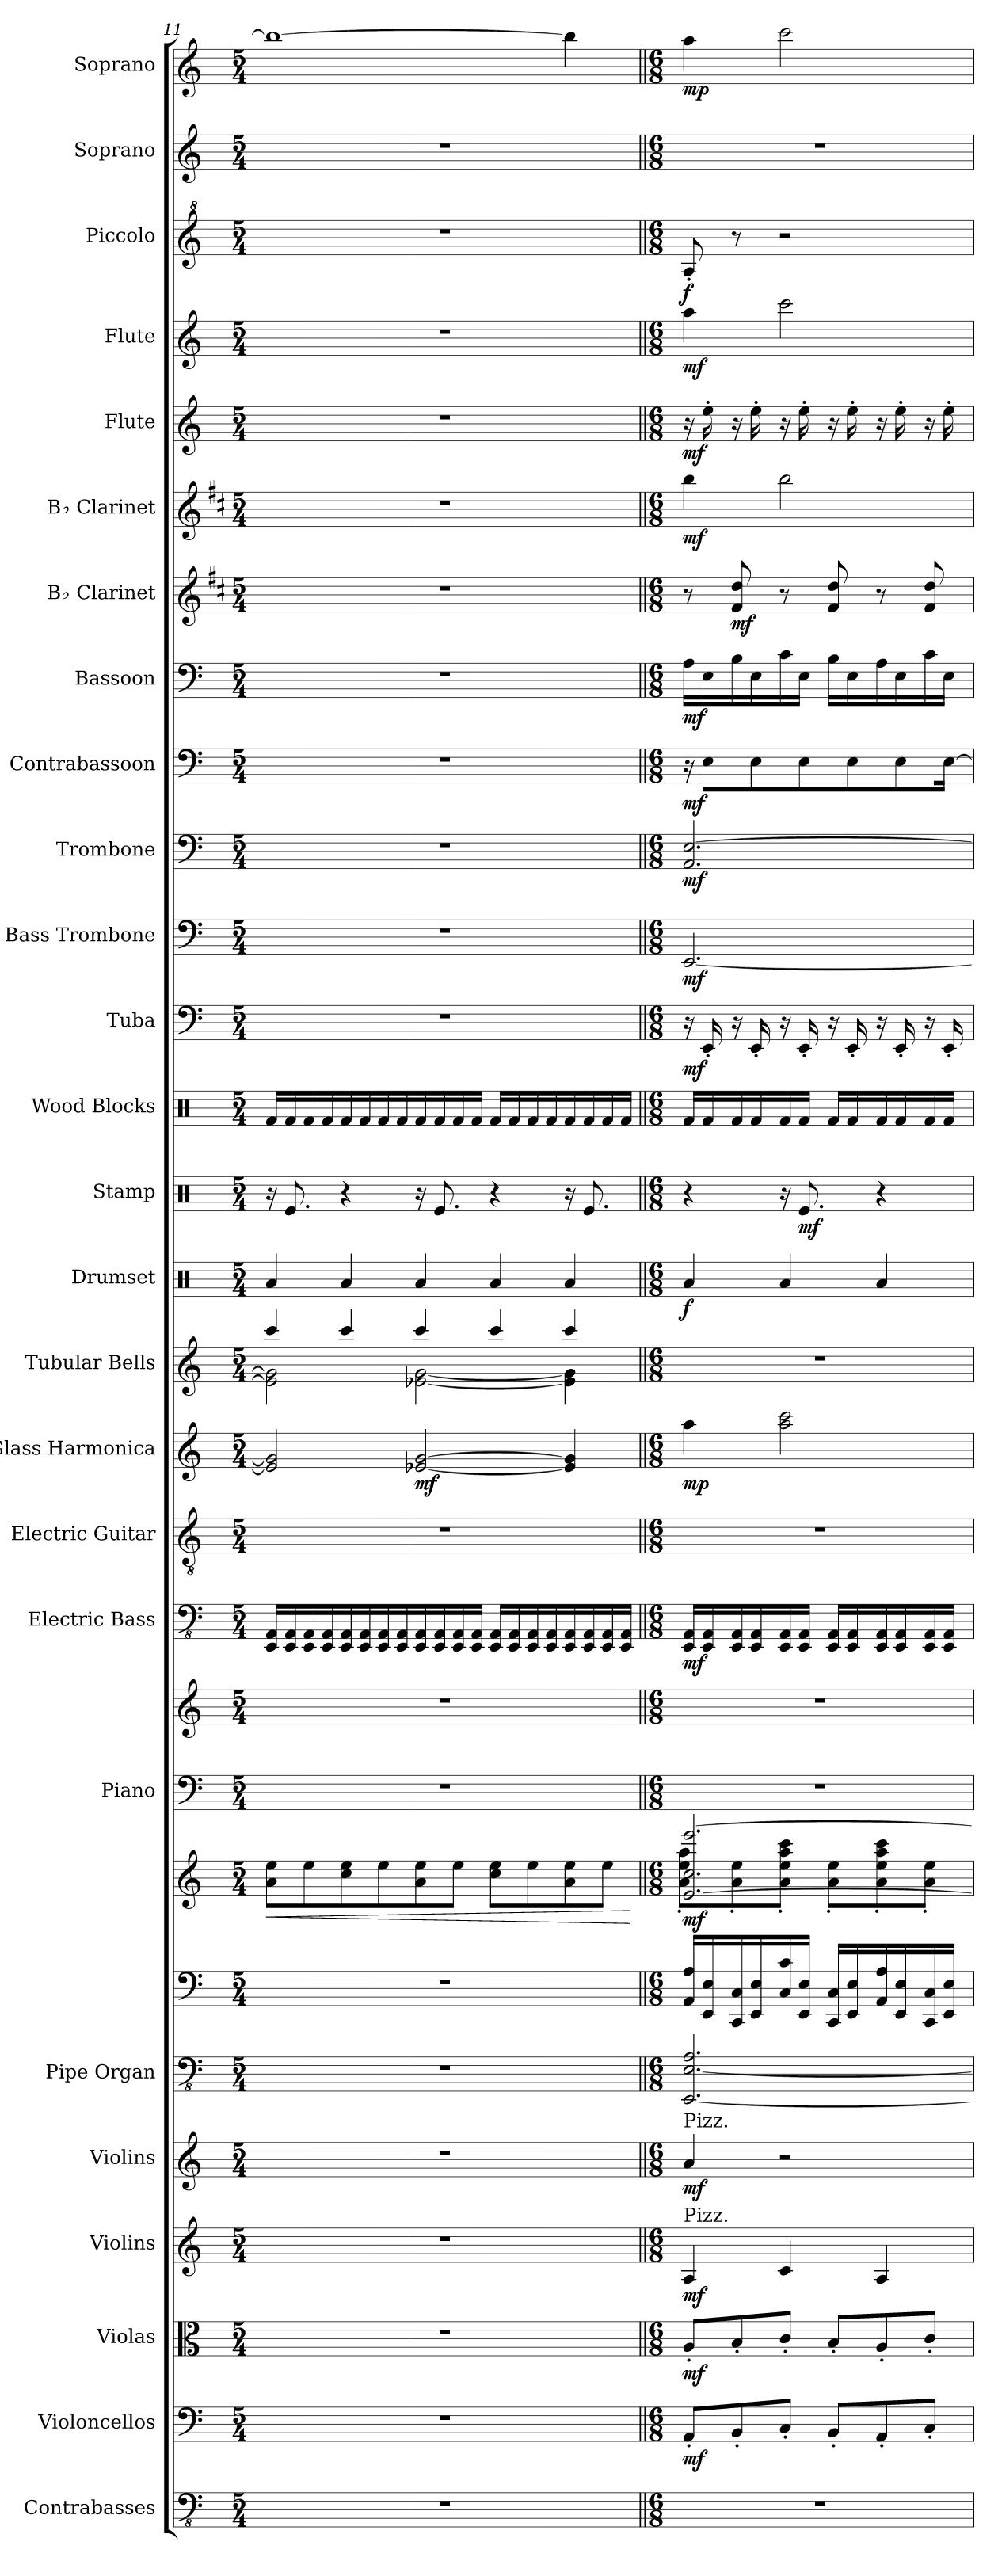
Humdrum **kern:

**kern	**kern	**dynam	**kern	**dynam	**kern	**dynam	**kern	**dynam	**kern	**kern	**kern	**dynam	**kern	**kern	**kern	**dynam	**kern	**kern	**dynam	**kern	**kern	**dynam	**kern	**dynam	**kern	**kern	**dynam	**kern	**dynam	**kern	**dynam	**kern	**dynam	**kern	**dynam	**kern	**dynam	**kern	**dynam	**kern	**dynam	**kern	**dynam	**kern	**dynam	**kern	**kern	**dynam
*part26	*part25	*part25	*part24	*part24	*part23	*part23	*part22	*part22	*part21	*part21	*part21	*part21	*part20	*part20	*part19	*part19	*part18	*part17	*part17	*part16	*part15	*part15	*part14	*part14	*part13	*part12	*part12	*part11	*part11	*part10	*part10	*part9	*part9	*part8	*part8	*part7	*part7	*part6	*part6	*part5	*part5	*part4	*part4	*part3	*part3	*part2	*part1	*part1
*staff29	*staff28	*staff28	*staff27	*staff27	*staff26	*staff26	*staff25	*staff25	*staff24	*staff23	*staff22	*staff22/23/24	*staff21	*staff20	*staff19	*staff19	*staff18	*staff17	*staff17	*staff16	*staff15	*staff15	*staff14	*staff14	*staff13	*staff12	*staff12	*staff11	*staff11	*staff10	*staff10	*staff9	*staff9	*staff8	*staff8	*staff7	*staff7	*staff6	*staff6	*staff5	*staff5	*staff4	*staff4	*staff3	*staff3	*staff2	*staff1	*staff1
*I"Contrabasses	*I"Violoncellos	*	*I"Violas	*	*I"Violins	*	*I"Violins	*	*I"Pipe Organ	*	*	*	*I"Piano	*	*I"Electric Bass	*	*I"Electric Guitar	*I"Glass Harmonica	*	*I"Tubular Bells	*I"Drumset	*	*I"Stamp	*	*I"Wood Blocks	*I"Tuba	*	*I"Bass Trombone	*	*I"Trombone	*	*I"Contrabassoon	*	*I"Bassoon	*	*I"B♭ Clarinet	*	*I"B♭ Clarinet	*	*I"Flute	*	*I"Flute	*	*I"Piccolo	*	*I"Soprano	*I"Soprano	*
*I'Cbs.	*I'Vcs.	*	*I'Vlas.	*	*I'Vlns.	*	*I'Vlns.	*	*I'Org.	*	*	*	*I'Pno.	*	*I'El. B.	*	*I'El. Guit.	*I'Gla. Har.	*	*I'Tu. Be.	*I'Drs.	*	*I'Sta.	*	*I'Wd. Bl.	*I'Tba.	*	*I'B. Tbn.	*	*I'Tbn.	*	*I'Cbsn.	*	*I'Bsn.	*	*I'B♭ Cl.	*	*I'B♭ Cl.	*	*I'Fl.	*	*I'Fl.	*	*I'Picc.	*	*I'S.	*I'S.	*
*clefFv4	*clefF4	*	*clefC3	*	*clefG2	*	*clefG2	*	*clefFv4	*clefF4	*clefG2	*	*clefF4	*clefG2	*clefFv4	*	*clefGv2	*clefG2	*	*clefG2	*clefX	*	*clefX	*	*clefX	*clefF4	*	*clefF4	*	*clefF4	*	*clefF4	*	*clefF4	*	*clefG2	*	*clefG2	*	*clefG2	*	*clefG2	*	*clefG^2	*	*clefG2	*clefG2	*
*	*	*	*	*	*	*	*	*	*	*	*	*	*	*	*	*	*	*	*	*	*	*	*	*	*	*	*	*	*	*	*	*ITrd7c12	*	*	*	*ITrd1c2	*	*ITrd1c2	*	*	*	*	*	*ITrd-7c-12	*	*	*	*
*k[]	*k[]	*	*k[]	*	*k[]	*	*k[]	*	*k[]	*k[]	*k[]	*	*k[]	*k[]	*k[]	*	*k[]	*k[]	*	*k[]	*k[]	*	*k[]	*	*k[]	*k[]	*	*k[]	*	*k[]	*	*k[]	*	*k[]	*	*k[]	*	*k[]	*	*k[]	*	*k[]	*	*k[]	*	*k[]	*k[]	*
*M5/4	*M5/4	*	*M5/4	*	*M5/4	*	*M5/4	*	*M5/4	*M5/4	*M5/4	*	*M5/4	*M5/4	*M5/4	*	*M5/4	*M5/4	*	*M5/4	*M5/4	*	*M5/4	*	*M5/4	*M5/4	*	*M5/4	*	*M5/4	*	*M5/4	*	*M5/4	*	*M5/4	*	*M5/4	*	*M5/4	*	*M5/4	*	*M5/4	*	*M5/4	*M5/4	*
=11	=11	=11	=11	=11	=11	=11	=11	=11	=11	=11	=11	=11	=11	=11	=11	=11	=11	=11	=11	=11	=11	=11	=11	=11	=11	=11	=11	=11	=11	=11	=11	=11	=11	=11	=11	=11	=11	=11	=11	=11	=11	=11	=11	=11	=11	=11	=11	=11
!	!	!	!	!	!	!	!	!	!	!	!	!LO:HP:b	!	!	!	!	!	!	!	!	!	!	!	!	!	!	!	!	!	!	!	!	!	!	!	!	!	!	!	!	!	!	!	!	!	!	!	!
*	*	*	*	*	*	*	*	*	*	*	*	*	*	*	*	*	*	*	*	*^	*	*	*	*	*	*	*	*	*	*	*	*	*	*	*	*	*	*	*	*	*	*	*	*	*	*	*	*
4%5r	4%5r	.	4%5r	.	4%5r	.	4%5r	.	4%5r	4%5r	8a\ 8ee\L	<	4%5r	4%5r	16EEE/ 16AAA/LL	.	4%5r	2e-/] 2g/]	.	4ccc/	2e-\] 2g\]	4Ra/	.	16r	.	16Rf/LL	4%5r	.	4%5r	.	4%5r	.	4%5r	.	4%5r	.	4%5r	.	4%5r	.	4%5r	.	4%5r	.	4%5r	.	4%5r	1bb_	.
.	.	.	.	.	.	.	.	.	.	.	.	.	.	.	16EEE/ 16AAA/	.	.	.	.	.	.	.	.	8.Re/	.	16Rf/	.	.	.	.	.	.	.	.	.	.	.	.	.	.	.	.	.	.	.	.	.	.	.
.	.	.	.	.	.	.	.	.	.	.	8ee\	.	.	.	16EEE/ 16AAA/	.	.	.	.	.	.	.	.	.	.	16Rf/	.	.	.	.	.	.	.	.	.	.	.	.	.	.	.	.	.	.	.	.	.	.	.
.	.	.	.	.	.	.	.	.	.	.	.	.	.	.	16EEE/ 16AAA/	.	.	.	.	.	.	.	.	.	.	16Rf/	.	.	.	.	.	.	.	.	.	.	.	.	.	.	.	.	.	.	.	.	.	.	.
.	.	.	.	.	.	.	.	.	.	.	8cc\ 8ee\	.	.	.	16EEE/ 16AAA/	.	.	.	.	4ccc/	.	4Ra/	.	4r	.	16Rf/	.	.	.	.	.	.	.	.	.	.	.	.	.	.	.	.	.	.	.	.	.	.	.
.	.	.	.	.	.	.	.	.	.	.	.	.	.	.	16EEE/ 16AAA/	.	.	.	.	.	.	.	.	.	.	16Rf/	.	.	.	.	.	.	.	.	.	.	.	.	.	.	.	.	.	.	.	.	.	.	.
.	.	.	.	.	.	.	.	.	.	.	8ee\	.	.	.	16EEE/ 16AAA/	.	.	.	.	.	.	.	.	.	.	16Rf/	.	.	.	.	.	.	.	.	.	.	.	.	.	.	.	.	.	.	.	.	.	.	.
.	.	.	.	.	.	.	.	.	.	.	.	.	.	.	16EEE/ 16AAA/	.	.	.	.	.	.	.	.	.	.	16Rf/	.	.	.	.	.	.	.	.	.	.	.	.	.	.	.	.	.	.	.	.	.	.	.
!	!	!	!	!	!	!	!	!	!	!	!	!	!	!	!	!	!	!	!LO:DY:b	!	!	!	!	!	!	!	!	!	!	!	!	!	!	!	!	!	!	!	!	!	!	!	!	!	!	!	!	!	!
.	.	.	.	.	.	.	.	.	.	.	8a\ 8ee\	.	.	.	16EEE/ 16AAA/	.	.	[2e-X/ [2g/	mf	4ccc/	[2e-X\ [2g\	4Ra/	.	16r	.	16Rf/	.	.	.	.	.	.	.	.	.	.	.	.	.	.	.	.	.	.	.	.	.	.	.
.	.	.	.	.	.	.	.	.	.	.	.	.	.	.	16EEE/ 16AAA/	.	.	.	.	.	.	.	.	8.Re/	.	16Rf/	.	.	.	.	.	.	.	.	.	.	.	.	.	.	.	.	.	.	.	.	.	.	.
.	.	.	.	.	.	.	.	.	.	.	8ee\J	.	.	.	16EEE/ 16AAA/	.	.	.	.	.	.	.	.	.	.	16Rf/	.	.	.	.	.	.	.	.	.	.	.	.	.	.	.	.	.	.	.	.	.	.	.
.	.	.	.	.	.	.	.	.	.	.	.	.	.	.	16EEE/ 16AAA/JJ	.	.	.	.	.	.	.	.	.	.	16Rf/JJ	.	.	.	.	.	.	.	.	.	.	.	.	.	.	.	.	.	.	.	.	.	.	.
.	.	.	.	.	.	.	.	.	.	.	8cc\ 8ee\L	.	.	.	16EEE/ 16AAA/LL	.	.	.	.	4ccc/	.	4Ra/	.	4r	.	16Rf/LL	.	.	.	.	.	.	.	.	.	.	.	.	.	.	.	.	.	.	.	.	.	.	.
.	.	.	.	.	.	.	.	.	.	.	.	.	.	.	16EEE/ 16AAA/	.	.	.	.	.	.	.	.	.	.	16Rf/	.	.	.	.	.	.	.	.	.	.	.	.	.	.	.	.	.	.	.	.	.	.	.
.	.	.	.	.	.	.	.	.	.	.	8ee\	.	.	.	16EEE/ 16AAA/	.	.	.	.	.	.	.	.	.	.	16Rf/	.	.	.	.	.	.	.	.	.	.	.	.	.	.	.	.	.	.	.	.	.	.	.
.	.	.	.	.	.	.	.	.	.	.	.	.	.	.	16EEE/ 16AAA/	.	.	.	.	.	.	.	.	.	.	16Rf/	.	.	.	.	.	.	.	.	.	.	.	.	.	.	.	.	.	.	.	.	.	.	.
.	.	.	.	.	.	.	.	.	.	.	8a\ 8ee\	.	.	.	16EEE/ 16AAA/	.	.	4e-/] 4g/]	.	4ccc/	4e-\] 4g\]	4Ra/	.	16r	.	16Rf/	.	.	.	.	.	.	.	.	.	.	.	.	.	.	.	.	.	.	.	.	.	4bb\]	.
.	.	.	.	.	.	.	.	.	.	.	.	.	.	.	16EEE/ 16AAA/	.	.	.	.	.	.	.	.	8.Re/	.	16Rf/	.	.	.	.	.	.	.	.	.	.	.	.	.	.	.	.	.	.	.	.	.	.	.
.	.	.	.	.	.	.	.	.	.	.	8ee\J	.	.	.	16EEE/ 16AAA/	.	.	.	.	.	.	.	.	.	.	16Rf/	.	.	.	.	.	.	.	.	.	.	.	.	.	.	.	.	.	.	.	.	.	.	.
.	.	.	.	.	.	.	.	.	.	.	.	.	.	.	16EEE/ 16AAA/JJ	.	.	.	.	.	.	.	.	.	.	16Rf/JJ	.	.	.	.	.	.	.	.	.	.	.	.	.	.	.	.	.	.	.	.	.	.	.
*	*	*	*	*	*	*	*	*	*	*	*	*	*	*	*	*	*	*	*	*v	*v	*	*	*	*	*	*	*	*	*	*	*	*	*	*	*	*	*	*	*	*	*	*	*	*	*	*	*	*
.	.	.	.	.	.	.	.	.	.	.	.	[	.	.	.	.	.	.	.	.	.	.	.	.	.	.	.	.	.	.	.	.	.	.	.	.	.	.	.	.	.	.	.	.	.	.	.	.
!!LO:PB:g=z
=12||	=12||	=12||	=12||	=12||	=12||	=12||	=12||	=12||	=12||	=12||	=12||	=12||	=12||	=12||	=12||	=12||	=12||	=12||	=12||	=12||	=12||	=12||	=12||	=12||	=12||	=12||	=12||	=12||	=12||	=12||	=12||	=12||	=12||	=12||	=12||	=12||	=12||	=12||	=12||	=12||	=12||	=12||	=12||	=12||	=12||	=12||	=12||	=12||
*M6/8	*M6/8	*	*M6/8	*	*M6/8	*	*M6/8	*	*M6/8	*M6/8	*M6/8	*	*M6/8	*M6/8	*M6/8	*	*M6/8	*M6/8	*	*M6/8	*M6/8	*	*M6/8	*	*M6/8	*M6/8	*	*M6/8	*	*M6/8	*	*M6/8	*	*M6/8	*	*M6/8	*	*M6/8	*	*M6/8	*	*M6/8	*	*M6/8	*	*M6/8	*M6/8	*
*	*	*	*	*	*	*	*	*	*	*	*^	*	*	*	*	*	*	*	*	*	*	*	*	*	*	*	*	*	*	*	*	*	*	*	*	*	*	*	*	*	*	*	*	*	*	*	*	*
!	!	!	!	!	!	!	!LO:TX:a:t=Pizz.	!	!	!	!	!	!	!	!	!	!	!	!	!	!	!	!	!	!	!	!	!	!	!	!	!	!	!	!	!	!	!	!	!	!	!	!	!	!	!	!	!	!
!	!	!	!	!	!LO:TX:a:t=Pizz.	!	!	!	!	!	!	!	!	!	!	!	!	!	!	!	!	!	!	!	!	!	!	!	!	!	!	!	!	!	!	!	!	!	!	!	!	!	!	!	!	!	!	!	!
!	!	!LO:DY:b	!	!LO:DY:b	!	!LO:DY:b	!	!LO:DY:b	!	!	!	!	!LO:DY:a=2	!	!	!	!LO:DY:b	!	!	!LO:DY:b	!	!	!LO:DY:b	!	!	!	!	!LO:DY:b	!	!LO:DY:b	!	!LO:DY:b	!	!LO:DY:b	!	!LO:DY:b	!	!	!	!LO:DY:b	!	!LO:DY:b	!	!LO:DY:b	!	!LO:DY:b	!	!	!LO:DY:b
2.r	8AA'/L	mf	8A'/L	mf	4A/	mf	4a/	mf	[2.EEE/ [2.EE/ 2.AA/	16AA/ 16A/LL	[2.e/ 2.cc/ [2.eee/	8a\' 8ee\' 8aa\'L	mf	2.r	2.r	16EEE/ 16AAA/LL	mf	2.r	4aa\	mp	2.r	4Ra/	f	4r	.	16Rf/LL	16r	mf	[2.EE/	mf	2.AA/ [2.E/	mf	16r	mf	16A\LL	mf	8r	.	4aa\	mf	16r	mf	4aa\	mf	8aa'/	f	2.r	4aa\	mp
.	.	.	.	.	.	.	.	.	.	16EE/ 16E/	.	.	.	.	.	16EEE/ 16AAA/	.	.	.	.	.	.	.	.	.	16Rf/	16EE'/	.	.	.	.	.	8EE\L	.	16E\	.	.	.	.	.	16ee'\	.	.	.	.	.	.	.	.
!	!	!	!	!	!	!	!	!	!	!	!	!	!	!	!	!	!	!	!	!	!	!	!	!	!	!	!	!	!	!	!	!	!	!	!	!	!	!LO:DY:b	!	!	!	!	!	!	!	!	!	!	!
.	8BB'/	.	8B'/	.	.	.	.	.	.	16CC/ 16C/	.	8a\' 8ee\'	.	.	.	16EEE/ 16AAA/	.	.	.	.	.	.	.	.	.	16Rf/	16r	.	.	.	.	.	.	.	16B\	.	8e/ 8cc/	mf	.	.	16r	.	.	.	8r	.	.	.	.
.	.	.	.	.	.	.	.	.	.	16EE/ 16E/	.	.	.	.	.	16EEE/ 16AAA/	.	.	.	.	.	.	.	.	.	16Rf/	16EE'/	.	.	.	.	.	8EE\	.	16E\	.	.	.	.	.	16ee'\	.	.	.	.	.	.	.	.
.	8C'/J	.	8c'/J	.	4c/	.	2r	.	.	16C/ 16c/	.	8a\' 8ee\' 8aa\' 8ccc\'J	.	.	.	16EEE/ 16AAA/	.	.	2aa\ 2ccc\	.	.	4Ra/	.	16r	.	16Rf/	16r	.	.	.	.	.	.	.	16c\	.	8r	.	2aa\	.	16r	.	2ccc\	.	2r	.	.	2ccc\	.
!	!	!	!	!	!	!	!	!	!	!	!	!	!	!	!	!	!	!	!	!	!	!	!	!	!LO:DY:b	!	!	!	!	!	!	!	!	!	!	!	!	!	!	!	!	!	!	!	!	!	!	!	!
.	.	.	.	.	.	.	.	.	.	16EE/ 16E/JJ	.	.	.	.	.	16EEE/ 16AAA/JJ	.	.	.	.	.	.	.	8.Re/	mf	16Rf/JJ	16EE'/	.	.	.	.	.	8EE\	.	16E\JJ	.	.	.	.	.	16ee'\	.	.	.	.	.	.	.	.
.	8BB'/L	.	8B'/L	.	.	.	.	.	.	16CC/ 16C/LL	.	8a\' 8ee\'L	.	.	.	16EEE/ 16AAA/LL	.	.	.	.	.	.	.	.	.	16Rf/LL	16r	.	.	.	.	.	.	.	16B\LL	.	8e/ 8cc/	.	.	.	16r	.	.	.	.	.	.	.	.
.	.	.	.	.	.	.	.	.	.	16EE/ 16E/	.	.	.	.	.	16EEE/ 16AAA/	.	.	.	.	.	.	.	.	.	16Rf/	16EE'/	.	.	.	.	.	8EE\	.	16E\	.	.	.	.	.	16ee'\	.	.	.	.	.	.	.	.
.	8AA'/	.	8A'/	.	4A/	.	.	.	.	16AA/ 16A/	.	8a\' 8ee\' 8aa\' 8ccc\'	.	.	.	16EEE/ 16AAA/	.	.	.	.	.	4Ra/	.	4r	.	16Rf/	16r	.	.	.	.	.	.	.	16A\	.	8r	.	.	.	16r	.	.	.	.	.	.	.	.
.	.	.	.	.	.	.	.	.	.	16EE/ 16E/	.	.	.	.	.	16EEE/ 16AAA/	.	.	.	.	.	.	.	.	.	16Rf/	16EE'/	.	.	.	.	.	8EE\	.	16E\	.	.	.	.	.	16ee'\	.	.	.	.	.	.	.	.
.	8C'/J	.	8c'/J	.	.	.	.	.	.	16CC/ 16C/	.	8a\' 8ee\'J	.	.	.	16EEE/ 16AAA/	.	.	.	.	.	.	.	.	.	16Rf/	16r	.	.	.	.	.	.	.	16c\	.	8e/ 8cc/	.	.	.	16r	.	.	.	.	.	.	.	.
.	.	.	.	.	.	.	.	.	.	16EE/ 16E/JJ	.	.	.	.	.	16EEE/ 16AAA/JJ	.	.	.	.	.	.	.	.	.	16Rf/JJ	16EE'/	.	.	.	.	.	[16EE\Jk	.	16E\JJ	.	.	.	.	.	16ee'\	.	.	.	.	.	.	.	.
*	*	*	*	*	*	*	*	*	*	*	*v	*v	*	*	*	*	*	*	*	*	*	*	*	*	*	*	*	*	*	*	*	*	*	*	*	*	*	*	*	*	*	*	*	*	*	*	*	*	*
=	=	=	=	=	=	=	=	=	=	=	=	=	=	=	=	=	=	=	=	=	=	=	=	=	=	=	=	=	=	=	=	=	=	=	=	=	=	=	=	=	=	=	=	=	=	=	=	=
*-	*-	*-	*-	*-	*-	*-	*-	*-	*-	*-	*-	*-	*-	*-	*-	*-	*-	*-	*-	*-	*-	*-	*-	*-	*-	*-	*-	*-	*-	*-	*-	*-	*-	*-	*-	*-	*-	*-	*-	*-	*-	*-	*-	*-	*-	*-	*-	*-
